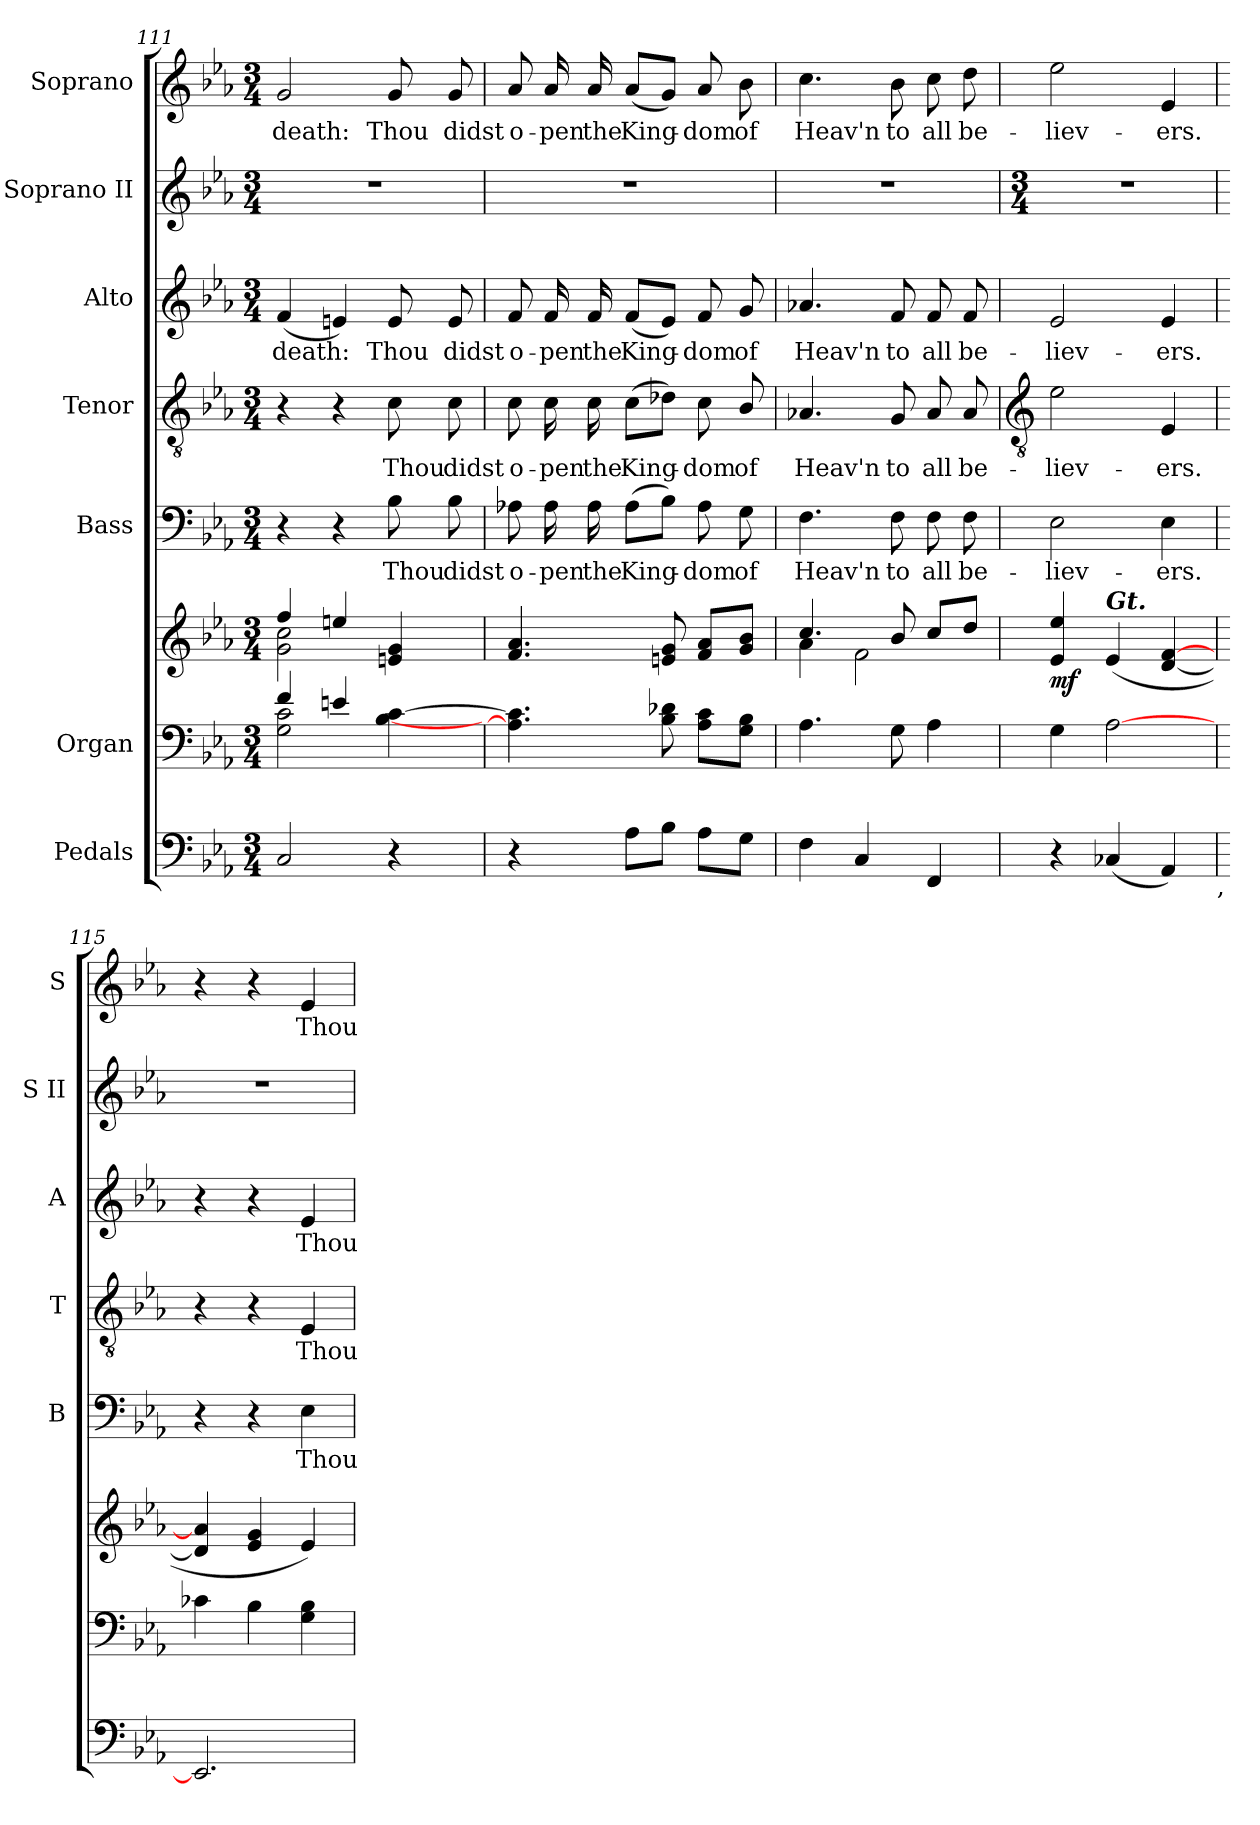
**kern	**kern	**kern	**dynam	**kern	**text	**kern	**text	**kern	**text	**kern	**kern	**text
*part7	*part6	*part6	*part6	*part5	*part5	*part4	*part4	*part3	*part3	*part2	*part1	*part1
*staff8	*staff7	*staff6	*staff6/7	*staff5	*staff5	*staff4	*staff4	*staff3	*staff3	*staff2	*staff1	*staff1
*I"Pedals	*I"Organ	*	*	*I"Bass	*	*I"Tenor	*	*I"Alto	*	*I"Soprano II	*I"Soprano	*
*	*	*	*	*I'B	*	*I'T	*	*I'A	*	*I'S II	*I'S	*
*clefF4	*clefF4	*clefG2	*	*clefF4	*	*clefGv2	*	*clefG2	*	*clefG2	*clefG2	*
*k[b-e-a-]	*k[b-e-a-]	*k[b-e-a-]	*	*k[b-e-a-]	*	*k[b-e-a-]	*	*k[b-e-a-]	*	*k[b-e-a-]	*k[b-e-a-]	*
*E-:	*E-:	*E-:	*	*E-:	*	*E-:	*	*E-:	*	*E-:	*E-:	*
*M3/4	*M3/4	*M3/4	*	*M3/4	*	*M3/4	*	*M3/4	*	*M3/4	*M3/4	*
=111	=111	=111	=111	=111	=111	=111	=111	=111	=111	=111	=111	=111
*	*^	*^	*	*	*	*	*	*	*	*	*	*
!	!	!	!	!	!	!	!	!	!	!	!LO:LY:b	!	!	!LO:LY:b
2C	4f/	2G\ 2c\	4ff/	2g\ 2cc\	.	4r	.	4r	.	(<4f	death:	2.r	2g	death:
.	4en	.	4een/	.	.	4r	.	4r	.	4en)	.	.	.	.
!	!	!	!	!	!	!	!LO:LY:b	!	!LO:LY:b	!	!LO:LY:b	!	!	!LO:LY:b
4r	[4B- [4c	4ryy	4en 4g	4ryy	.	8B-	Thou	8c	Thou	8e	Thou	.	8g	Thou
!	!	!	!	!	!	!	!LO:LY:b	!	!LO:LY:b	!	!LO:LY:b	!	!	!LO:LY:b
.	.	.	.	.	.	8B-	didst	8c	didst	8e	didst	.	8g	didst
=112	=112	=112	=112	=112	=112	=112	=112	=112	=112	=112	=112	=112	=112	=112
!	!	!	!	!	!	!	!LO:LY:b	!	!LO:LY:b	!	!LO:LY:b	!	!	!LO:LY:b
4r	4.A-] 4.c]	2ryy	4.f 4.a-	2ryy	.	8A-X	o-	8c	o-	8f	o-	2.r	8a-	o-
!	!	!	!	!	!	!	!LO:LY:b	!	!LO:LY:b	!	!LO:LY:b	!	!	!LO:LY:b
.	.	.	.	.	.	16A-	-pen	16c	-pen	16f	-pen	.	16a-	-pen
!	!	!	!	!	!	!	!LO:LY:b	!	!LO:LY:b	!	!LO:LY:b	!	!	!LO:LY:b
.	.	.	.	.	.	16A-	the	16c	the	16f	the	.	16a-	the
!	!	!	!	!	!	!	!LO:LY:b	!	!LO:LY:b	!	!LO:LY:b	!	!	!LO:LY:b
8A-L	.	.	.	.	.	(>8A-L	King-	(>8cL	King-	(<8fL	King-	.	(<8a-L	King-
8B-J	8B- 8d-X	.	8en 8g	.	.	8B-J)	.	8d-XJ)	.	8e-J)	.	.	8gJ)	.
!	!	!	!	!	!	!	!LO:LY:b	!	!LO:LY:b	!	!LO:LY:b	!	!	!LO:LY:b
8A-L	8A- 8cL	4ryy	8f 8a-L	4ryy	.	8A-	dom	8c	dom	8f	dom	.	8a-	dom
!	!	!	!	!	!	!	!LO:LY:b	!	!LO:LY:b	!	!LO:LY:b	!	!	!LO:LY:b
8GJ	8G 8B-J	.	8g 8b-J	.	.	8G	of	8B-/	of	8g	of	.	8b-	of
=113	=113	=113	=113	=113	=113	=113	=113	=113	=113	=113	=113	=113	=113	=113
!	!	!	!	!	!	!	!LO:LY:b	!	!LO:LY:b	!	!LO:LY:b	!	!	!LO:LY:b
4F	4.A-	2ryy	4.cc/	4a-\	.	4.F	Heav'n	4.A-X	Heav'n	4.a-X	Heav'n	2.r	4.cc	Heav'n
4C	.	.	.	2f\	.	.	.	.	.	.	.	.	.	.
!	!	!	!	!	!	!	!LO:LY:b	!	!LO:LY:b	!	!LO:LY:b	!	!	!LO:LY:b
.	8G	.	8b-/	.	.	8F	to	8G	to	8f	to	.	8b-	to
!	!	!	!	!	!	!	!LO:LY:b	!	!LO:LY:b	!	!LO:LY:b	!	!	!LO:LY:b
4FF	4A-	4ryy	8cc/L	.	.	8F	all	8A-	all	8f	all	.	8cc	all
!	!	!	!	!	!	!	!LO:LY:b	!	!LO:LY:b	!	!LO:LY:b	!	!	!LO:LY:b
.	.	.	8dd/J	.	.	8F	be-	8A-	be-	8f	be-	.	8dd	be-
*	*v	*v	*	*	*	*	*	*	*	*	*	*	*	*
!!LO:LB:g=z
=114	=114	=114	=114	=114	=114	=114	=114	=114	=114	=114	=114	=114	=114
*	*	*	*	*	*	*	*clefGv2	*	*	*	*	*	*
*	*	*	*	*	*	*	*	*	*	*	*M3/4	*	*
!	!	!	!	!LO:DY:b	!	!LO:LY:b	!	!LO:LY:b	!	!LO:LY:b	!	!	!LO:LY:b
4r	4G	4e- 4ee-	2ryy	mf	2E-	-liev-	2e-	-liev-	2e-	-liev-	2.r	2ee-	-liev-
!	!	!LO:TX:a:Bi:t=Gt.	!	!	!	!	!	!	!	!	!	!	!
(<4C-X	[2A-	(<4e-	.	.	.	.	.	.	.	.	.	.	.
!	!	!	!	!	!	!LO:LY:b	!	!LO:LY:b	!	!LO:LY:b	!	!	!LO:LY:b
4AA-)	.	[4d [4f	4ryy	.	4E-	-ers.	4E-	-ers.	4e-	-ers.	.	4e-	-ers.
!LO:TX:b:t=,	!	!	!	!	!	!	!	!	!	!	!	!	!
=115	=115	=115	=115	=115	=115	=115	=115	=115	=115	=115	=115	=115	=115
2.EE-]	4c-X	4d] 4a-]	2ryy	.	4r	.	4r	.	4r	.	2.r	4r	.
.	4B-	4e- 4g	.	.	4r	.	4r	.	4r	.	.	4r	.
!	!	!	!	!	!	!LO:LY:b	!	!LO:LY:b	!	!LO:LY:b	!	!	!LO:LY:b
.	4G 4B-	4e-)	4ryy	.	4E-	Thou	4E-	Thou	4e-	Thou	.	4e-	Thou
*	*	*v	*v	*	*	*	*	*	*	*	*	*	*
=	=	=	=	=	=	=	=	=	=	=	=	=
*-	*-	*-	*-	*-	*-	*-	*-	*-	*-	*-	*-	*-
